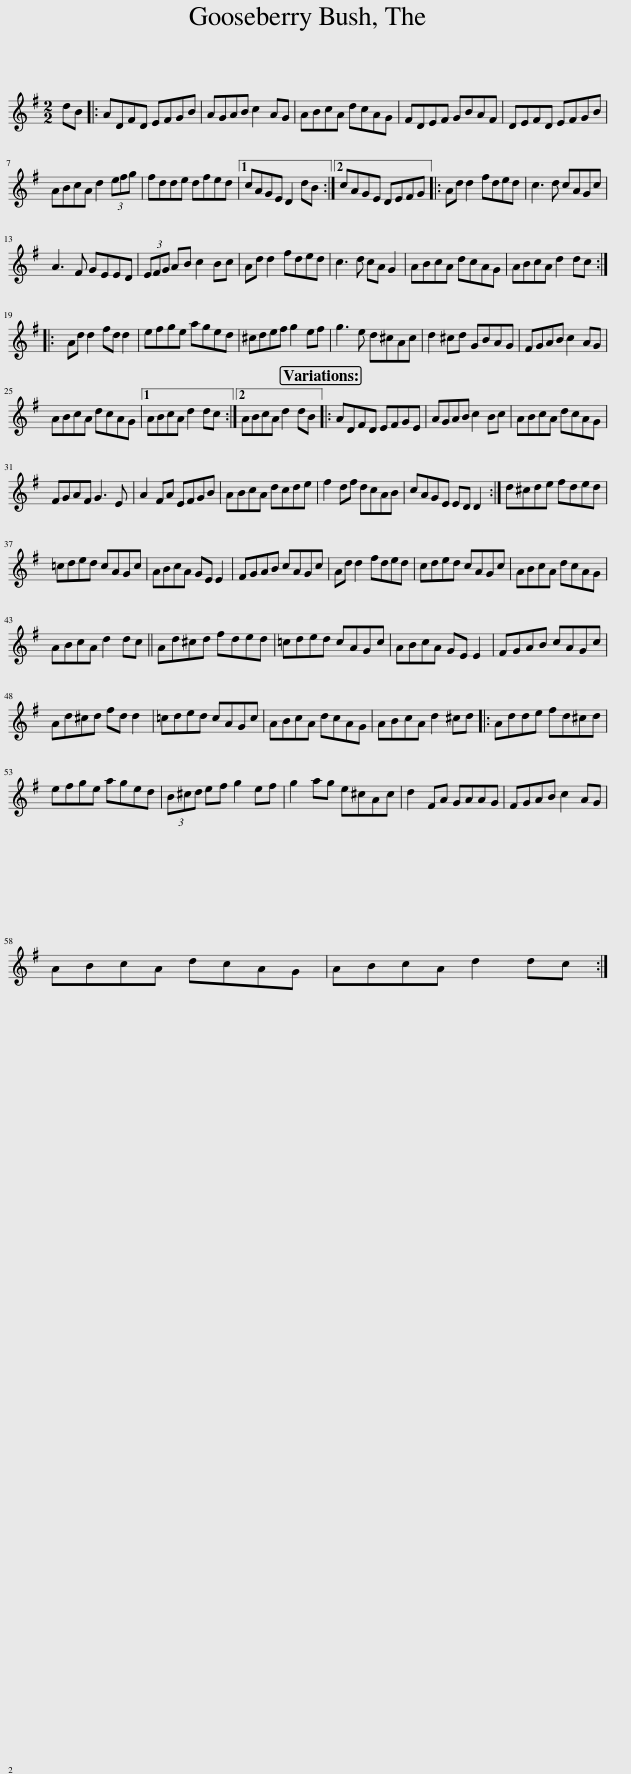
X:1
L:1/8
M:2/2
I:linebreak $
K:G
V:1 treble
V:1
 dB |: ADFD EFGB | AGAB c2 AG | ABcA dcAG | FDEF GBAF | %5
 DEFD EFGB |$ ABcA d2 (3efg | fdde dfed |1 cAGE D2 dB :|2 cAGE DEFG |: %10
 Ad d2 fded | c3 d cAGc |$ A3 F GEED | (3EFG AB c2 Bc | Ad d2 fded | %15
 c3 d cA G2 | ABcA dcAG | ABcA d2 dc ::$ Ad d2 fd d2 | efge aged | %20
 ^cdef g2 ef | g3 e d^cAc | d2 ^cd GBAG | FGAB c2 AG |$ ABcA dcAG |1 %25
 ABcA d2 dc :|2 ABcA d2 dB |: ADFD EFGE | AGAB c2 Bc | ABcA dcAG |$ %30
 FGAF G3 E | A2 FA EFGB | ABcA dcde | f2 df dcAB | cAGE ED D2 :| %35
 d^cde fded |$ =cded cAGc | ABcA GE E2 | FGAB cAGc | Ad d2 fded | %40
 cded cAGc | ABcA dcAG |$ ABcA d2 dc || Ad^cd fded | =cded cAGc | %45
 ABcA GE E2 | FGAB cAGc |$ Ad^cd fd d2 | =cded cAGc | ABcA dcAG | %50
 ABcA d2 ^cd |: Adde fd^cd |$ efge aged | (3B^cd ef g2 ef | g2 ag e^cAc | %55
 d2 FA GAAG | FGAB c2 AG |$ ABcA dcAG | ABcA d2 dc :| %59
